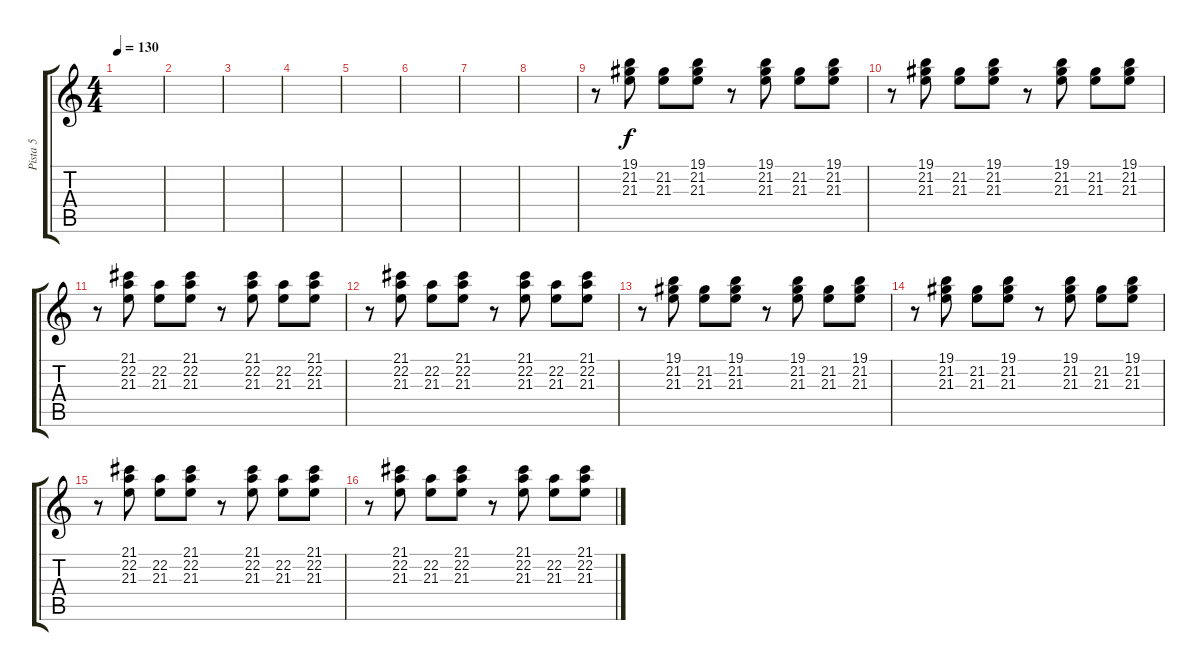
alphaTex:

\track ("Pista 5" "Pista 5") {instrument acousticgrandpiano}
\staff {score tabs}
\tuning (E4 B3 G3 D3 A2 E2) {hide}
\ts (4 4)
\tempo 130
\clef g2
\ks c
|
|
|
|
|
|
|
|
r.8 (19.1 21.2 21.3).8 (21.2 21.3).8 (19.1 21.2 21.3).8 r.8 (19.1 21.2 21.3).8 (21.2 21.3).8 (19.1 21.2 21.3).8 |
r.8 (19.1 21.2 21.3).8 (21.2 21.3).8 (19.1 21.2 21.3).8 r.8 (19.1 21.2 21.3).8 (21.2 21.3).8 (19.1 21.2 21.3).8 |
r.8 (21.1 22.2 21.3).8 (22.2 21.3).8 (21.1 22.2 21.3).8 r.8 (21.1 22.2 21.3).8 (22.2 21.3).8 (21.1 22.2 21.3).8 |
r.8 (21.1 22.2 21.3).8 (22.2 21.3).8 (21.1 22.2 21.3).8 r.8 (21.1 22.2 21.3).8 (22.2 21.3).8 (21.1 22.2 21.3).8 |
r.8 (19.1 21.2 21.3).8 (21.2 21.3).8 (19.1 21.2 21.3).8 r.8 (19.1 21.2 21.3).8 (21.2 21.3).8 (19.1 21.2 21.3).8 |
r.8 (19.1 21.2 21.3).8 (21.2 21.3).8 (19.1 21.2 21.3).8 r.8 (19.1 21.2 21.3).8 (21.2 21.3).8 (19.1 21.2 21.3).8 |
r.8 (21.1 22.2 21.3).8 (22.2 21.3).8 (21.1 22.2 21.3).8 r.8 (21.1 22.2 21.3).8 (22.2 21.3).8 (21.1 22.2 21.3).8 |
r.8 (21.1 22.2 21.3).8 (22.2 21.3).8 (21.1 22.2 21.3).8 r.8 (21.1 22.2 21.3).8 (22.2 21.3).8 (21.1 22.2 21.3).8
